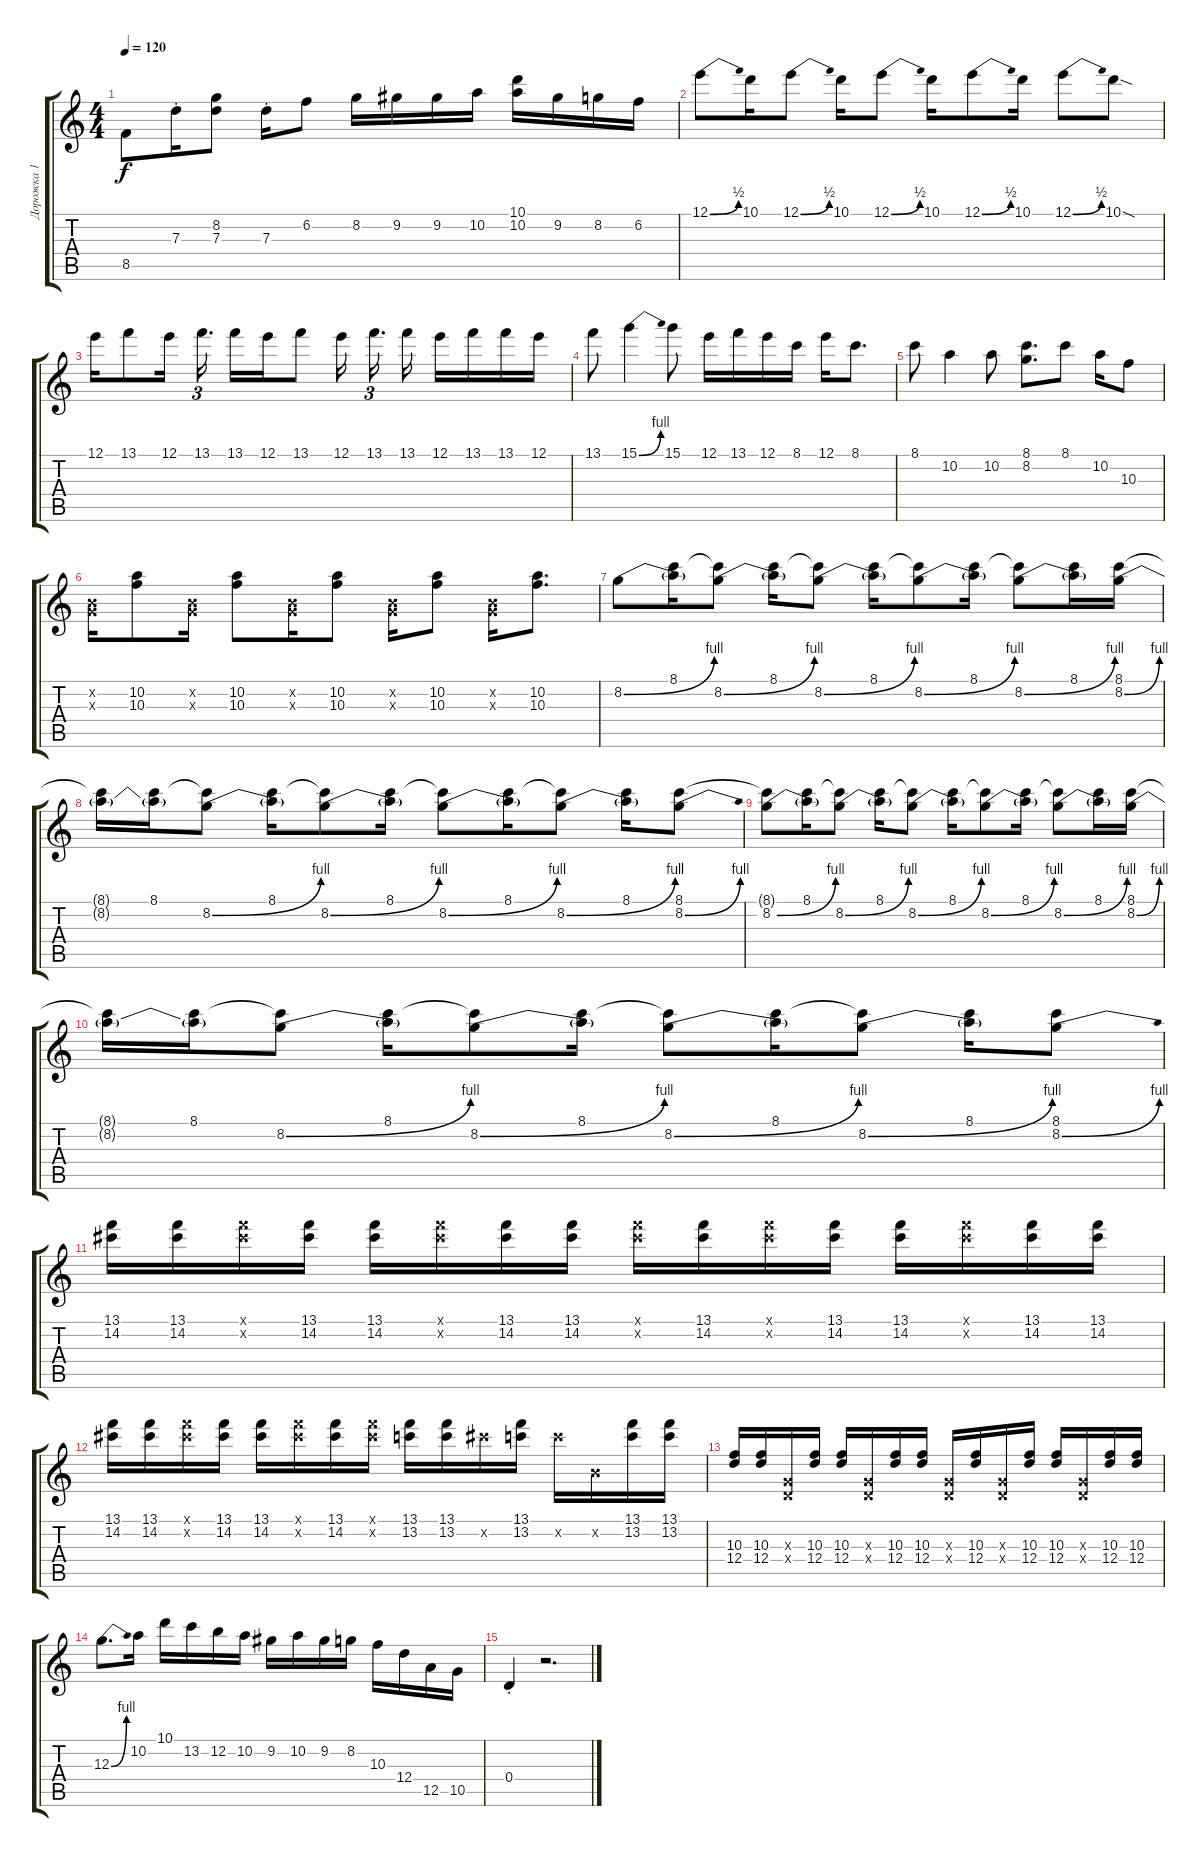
\track ("Дорожка 1" "Дорожка 1") {instrument overdrivenguitar}
\staff {score tabs}
\tuning (E4 B3 G3 D3 A2 E2) {hide}
\ts (4 4)
\tempo 120
\clef g2
\ks c
8.5.8{dy f} 7.3{st}.16 (8.2 7.3).8 7.3{st}.16 6.2.8 8.2.16 9.2.16 9.2.16 10.2.16 (10.1 10.2).16 9.2.16 8.2.16 6.2.16 |
12.1{be (bend 0 0 60 2)}.8 10.1.16 12.1{be (bend 0 0 60 2)}.8 10.1.16 12.1{be (bend 0 0 60 2)}.8 10.1.16 12.1{be (bend 0 0 60 2)}.8 10.1.16 12.1{be (bend 0 0 60 2)}.8 10.1{sod}.8 |
12.1.16 13.1.8 12.1.16 13.1.16{d tu (3 2) beam splitsecondary} 13.1.16 12.1.16 13.1.8 12.1.16{beam splitsecondary} 13.1.16{d tu (3 2)} 13.1.16 12.1.16 13.1.16 13.1.16 12.1.16 |
13.1.8 15.1{be (bend 0 0 60 4)}.4 15.1.8 12.1.16 13.1.16 12.1.16 8.1.16 12.1.16 8.1.8{d} |
8.1.8 10.2.4 10.2.8 (8.1 8.2).8{d} 8.1.8 10.2.16 10.3.8 |
(0.2{x} 0.3{x}).16 (10.2 10.3).8 (0.2{x} 0.3{x}).16 (10.2 10.3).8 (0.2{x} 0.3{x}).16 (10.2 10.3).8 (0.2{x} 0.3{x}).16 (10.2 10.3).8 (0.2{x} 0.3{x}).16 (10.2 10.3).8{d} |
8.2{be (bend 0 0 60 4)}.8 (8.1 8.2{t}).16 (8.1{t} 8.2{be (bend 0 0 60 4)}).8 (8.1 8.2{t}).16 (8.1{t} 8.2{be (bend 0 0 60 4)}).8 (8.1 8.2{t}).16 (8.1{t} 8.2{be (bend 0 0 60 4)}).8 (8.1 8.2{t}).16 (8.1{t} 8.2{be (bend 0 0 60 4)}).8 (8.1 8.2{t}).16 (8.1 8.2{be (bend 0 0 60 4)}).16 |
(8.1{t} 8.2{t}).16 (8.1 8.2{t}).16 (8.1{t} 8.2{be (bend 0 0 60 4)}).8 (8.1 8.2{t}).16 (8.1{t} 8.2{be (bend 0 0 60 4)}).8 (8.1 8.2{t}).16 (8.1{t} 8.2{be (bend 0 0 60 4)}).8 (8.1 8.2{t}).16 (8.1{t} 8.2{be (bend 0 0 60 4)}).8 (8.1 8.2{t}).16 (8.1 8.2{be (bend 0 0 60 4)}).8 |
(8.1{t} 8.2{be (bend 0 0 60 4)}).8 (8.1 8.2{t}).16 (8.1{t} 8.2{be (bend 0 0 60 4)}).8 (8.1 8.2{t}).16 (8.1{t} 8.2{be (bend 0 0 60 4)}).8 (8.1 8.2{t}).16 (8.1{t} 8.2{be (bend 0 0 60 4)}).8 (8.1 8.2{t}).16 (8.1{t} 8.2{be (bend 0 0 60 4)}).8 (8.1 8.2{t}).16 (8.1 8.2{be (bend 0 0 60 4)}).16 |
(8.1{t} 8.2{t}).16 (8.1 8.2{t}).16 (8.1{t} 8.2{be (bend 0 0 60 4)}).8 (8.1 8.2{t}).16 (8.1{t} 8.2{be (bend 0 0 60 4)}).8 (8.1 8.2{t}).16 (8.1{t} 8.2{be (bend 0 0 60 4)}).8 (8.1 8.2{t}).16 (8.1{t} 8.2{be (bend 0 0 60 4)}).8 (8.1 8.2{t}).16 (8.1 8.2{be (bend 0 0 60 4)}).8 |
(13.1 14.2).16 (13.1 14.2).16 (13.1{x} 14.2{x}).16 (13.1 14.2).16 (13.1 14.2).16 (13.1{x} 14.2{x}).16 (13.1 14.2).16 (13.1 14.2).16 (13.1{x} 14.2{x}).16 (13.1 14.2).16 (13.1{x} 14.2{x}).16 (13.1 14.2).16 (13.1 14.2).16 (13.1{x} 14.2{x}).16 (13.1 14.2).16 (13.1 14.2).16 |
(13.1 14.2).16 (13.1 14.2).16 (13.1{x} 14.2{x}).16 (13.1 14.2).16 (13.1 14.2).16 (13.1{x} 14.2{x}).16 (13.1 14.2).16 (13.1{x} 14.2{x}).16 (13.1 13.2).16 (13.1 13.2).16 14.2{x}.16 (13.1 13.2).16 13.2{x}.16 0.2{x}.16 (13.1 13.2).16 (13.1 13.2).16 |
(10.3 12.4).16 (10.3 12.4).16 (0.3{x} 0.4{x}).16 (10.3 12.4).16 (10.3 12.4).16 (0.3{x} 0.4{x}).16 (10.3 12.4).16 (10.3 12.4).16 (0.3{x} 0.4{x}).16 (10.3 12.4).16 (0.3{x} 0.4{x}).16 (10.3 12.4).16 (10.3 12.4).16 (0.3{x} 0.4{x}).16 (10.3 12.4).16 (10.3 12.4).16 |
12.3{be (bend 0 0 60 4)}.8{d} 10.2.16 10.1.16 13.2.16 12.2.16 10.2.16 9.2.16 10.2.16 9.2.16 8.2.16 10.3.16 12.4.16 12.5.16 10.5.16 |
0.4{st}.4 r.2{d}
